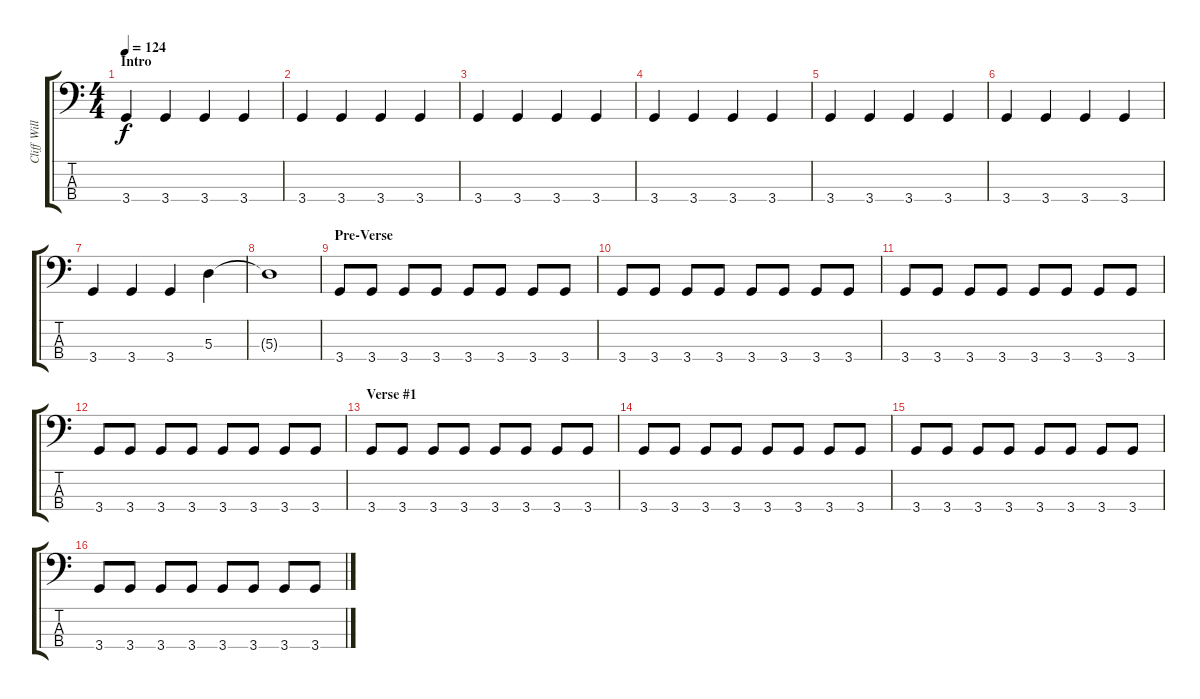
\track ("Cliff Williams" "Cliff Will") {instrument electricbasspick}
\staff {score tabs}
\tuning (G2 D2 A1 E1) {hide}
\ts (4 4)
\section ("" "Intro")
\tempo 124
\clef f4
\ks c
3.4.4{dy f instrument electricbasspick} 3.4.4 3.4.4 3.4.4 |
3.4.4 3.4.4 3.4.4 3.4.4 |
3.4.4 3.4.4 3.4.4 3.4.4 |
3.4.4 3.4.4 3.4.4 3.4.4 |
3.4.4 3.4.4 3.4.4 3.4.4 |
3.4.4 3.4.4 3.4.4 3.4.4 |
3.4.4 3.4.4 3.4.4 5.3.4 |
5.3{t}.1 |
\section ("" "Pre-Verse")
3.4.8 3.4.8 3.4.8 3.4.8 3.4.8 3.4.8 3.4.8 3.4.8 |
3.4.8 3.4.8 3.4.8 3.4.8 3.4.8 3.4.8 3.4.8 3.4.8 |
3.4.8 3.4.8 3.4.8 3.4.8 3.4.8 3.4.8 3.4.8 3.4.8 |
3.4.8 3.4.8 3.4.8 3.4.8 3.4.8 3.4.8 3.4.8 3.4.8 |
\section ("" "Verse #1")
3.4.8 3.4.8 3.4.8 3.4.8 3.4.8 3.4.8 3.4.8 3.4.8 |
3.4.8 3.4.8 3.4.8 3.4.8 3.4.8 3.4.8 3.4.8 3.4.8 |
3.4.8 3.4.8 3.4.8 3.4.8 3.4.8 3.4.8 3.4.8 3.4.8 |
3.4.8 3.4.8 3.4.8 3.4.8 3.4.8 3.4.8 3.4.8 3.4.8
